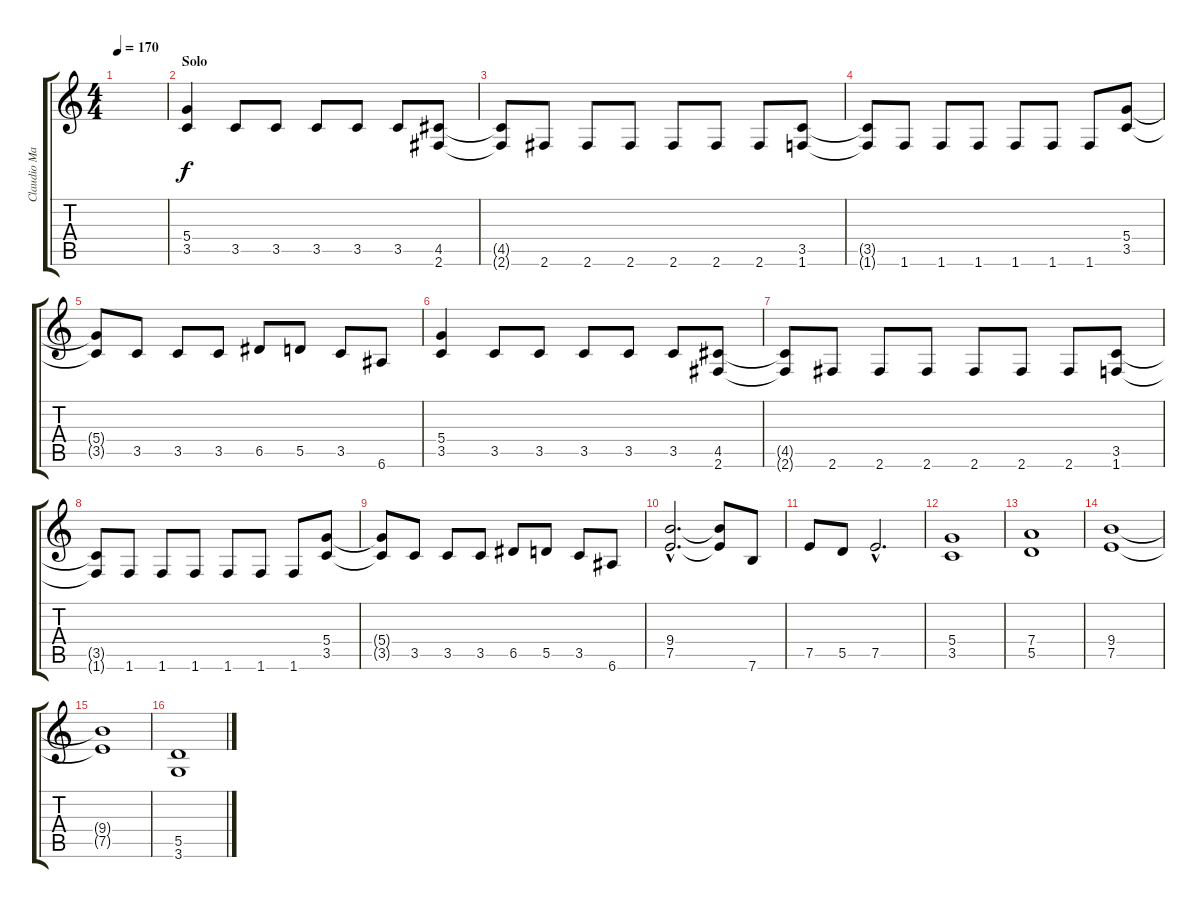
\track ("Claudio Marciello (Gtr 3)" "Claudio Ma") {instrument distortionguitar}
\staff {score tabs}
\tuning (E4 B3 G3 D3 A2 E2) {hide}
\ts (4 4)
\tempo 170
\clef g2
\ks c
|
\section ("" "Solo")
(5.4 3.5).4 3.5.8 3.5.8 3.5.8 3.5.8 3.5.8 (4.5 2.6).8 |
(4.5{t} 2.6{t}).8 2.6.8 2.6.8 2.6.8 2.6.8 2.6.8 2.6.8 (3.5 1.6).8 |
(3.5{t} 1.6{t}).8 1.6.8 1.6.8 1.6.8 1.6.8 1.6.8 1.6.8 (5.4 3.5).8 |
(5.4{t} 3.5{t}).8 3.5.8 3.5.8 3.5.8 6.5.8 5.5.8 3.5.8 6.6.8 |
(5.4 3.5).4 3.5.8 3.5.8 3.5.8 3.5.8 3.5.8 (4.5 2.6).8 |
(4.5{t} 2.6{t}).8 2.6.8 2.6.8 2.6.8 2.6.8 2.6.8 2.6.8 (3.5 1.6).8 |
(3.5{t} 1.6{t}).8 1.6.8 1.6.8 1.6.8 1.6.8 1.6.8 1.6.8 (5.4 3.5).8 |
(5.4{t} 3.5{t}).8 3.5.8 3.5.8 3.5.8 6.5.8 5.5.8 3.5.8 6.6.8 |
(9.4{hac} 7.5{hac}).2{d} (9.4{t} 7.5{t}).8 7.6.8 |
7.5.8 5.5.8 7.5{hac}.2{d} |
(5.4 3.5).1 |
(7.4 5.5).1 |
(9.4 7.5).1 |
(9.4{t} 7.5{t}).1 |
(5.5 3.6).1
